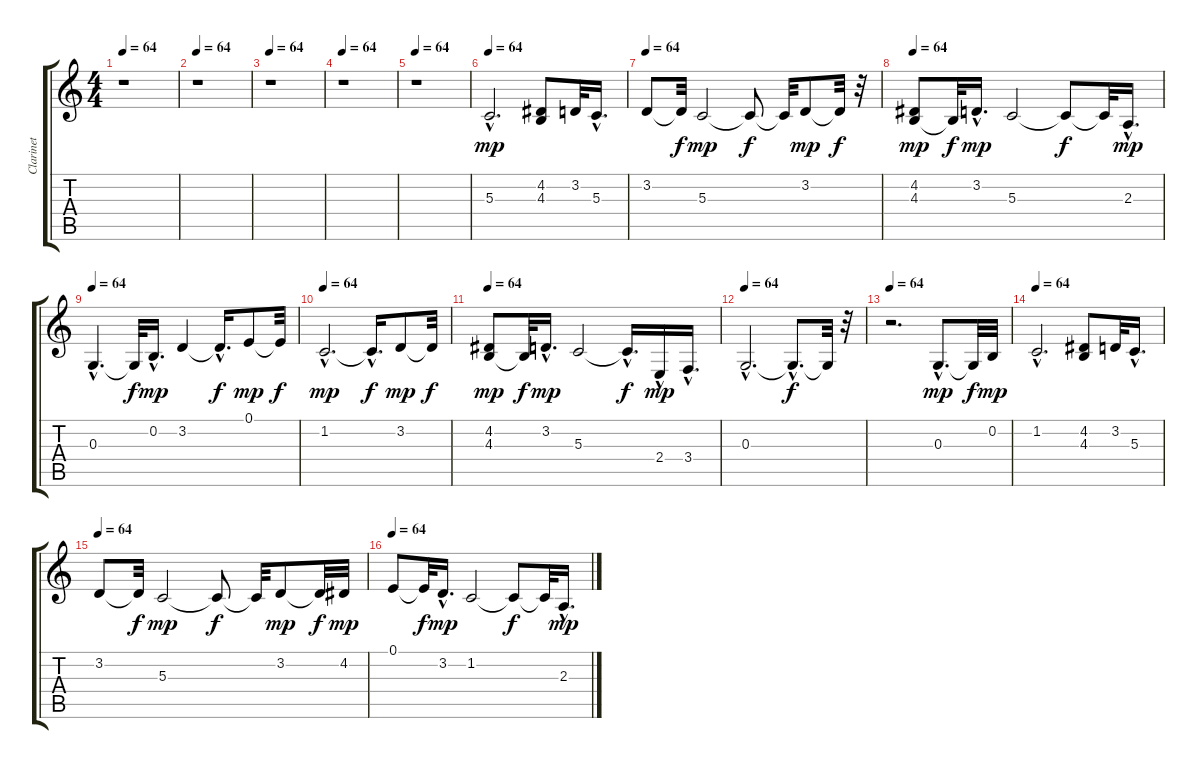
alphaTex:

\track ("Clarinet" "Clarinet") {instrument oboe}
\staff {score tabs}
\tuning (E4 B3 G3 D3 A2 E2) {hide}
\ts (4 4)
\tempo 64
\clef g2
\ks c
r.1{dy mp instrument oboe} |
\tempo 64
r.1 |
\tempo 64
r.1 |
\tempo 64
r.1 |
\tempo 64
r.1 |
\tempo 64
5.3{hac}.2{d volume 16} (4.2 4.3).8 3.2.32 5.3{hac}.16{d} |
\tempo 64
3.2.8 3.2{t}.32{dy f} 5.3.2{dy mp} 5.3{t}.8{dy f} 5.3{t}.32 3.2.8{dy mp} 3.2{t}.32{dy f} r.32 |
\tempo 64
(4.2 4.3).8{dy mp} 4.3{t}.32{dy f} 3.2{hac}.16{d dy mp} 5.3.2 5.3{t}.8{dy f} 5.3{t}.32 2.3{hac}.16{d dy mp} |
\tempo 64
0.3{hac}.4{d} 0.3{t}.32{dy f} 0.2{hac}.16{d dy mp} 3.2.4 3.2{hac t}.16{d dy f} 0.1.8{dy mp} 0.1{t}.32{dy f} |
\tempo 64
1.2{hac}.2{d dy mp} 1.2{hac t}.16{d dy f} 3.2.8{dy mp} 3.2{t}.32{dy f} |
\tempo 64
(4.2 4.3).8{dy mp} 4.3{t}.32{dy f} 3.2{hac}.16{d dy mp} 5.3.2 5.3{hac t}.16{d dy f} 2.4{hac}.16{dy mp} 3.4{hac}.16{d} |
\tempo 64
0.3{hac}.2{d} 0.3{hac t}.8{d dy f} 0.3{t}.32 r.32 |
\tempo 64
r.2{d} 0.3{hac}.8{d dy mp} 0.3{t}.32{dy f} 0.2.32{dy mp} |
\tempo 64
1.2{hac}.2{d} (4.2 4.3).8 3.2.32 5.3{hac}.16{d} |
\tempo 64
3.2.8 3.2{t}.32{dy f} 5.3.2{dy mp} 5.3{t}.8{dy f} 5.3{t}.32 3.2.8{dy mp} 3.2{t}.32{dy f} 4.2.32{dy mp} |
\tempo 64
0.1.8 0.1{t}.32{dy f} 3.2{hac}.16{d dy mp} 1.2.2 1.2{t}.8{dy f} 1.2{t}.32 2.3{hac}.16{d dy mp}
